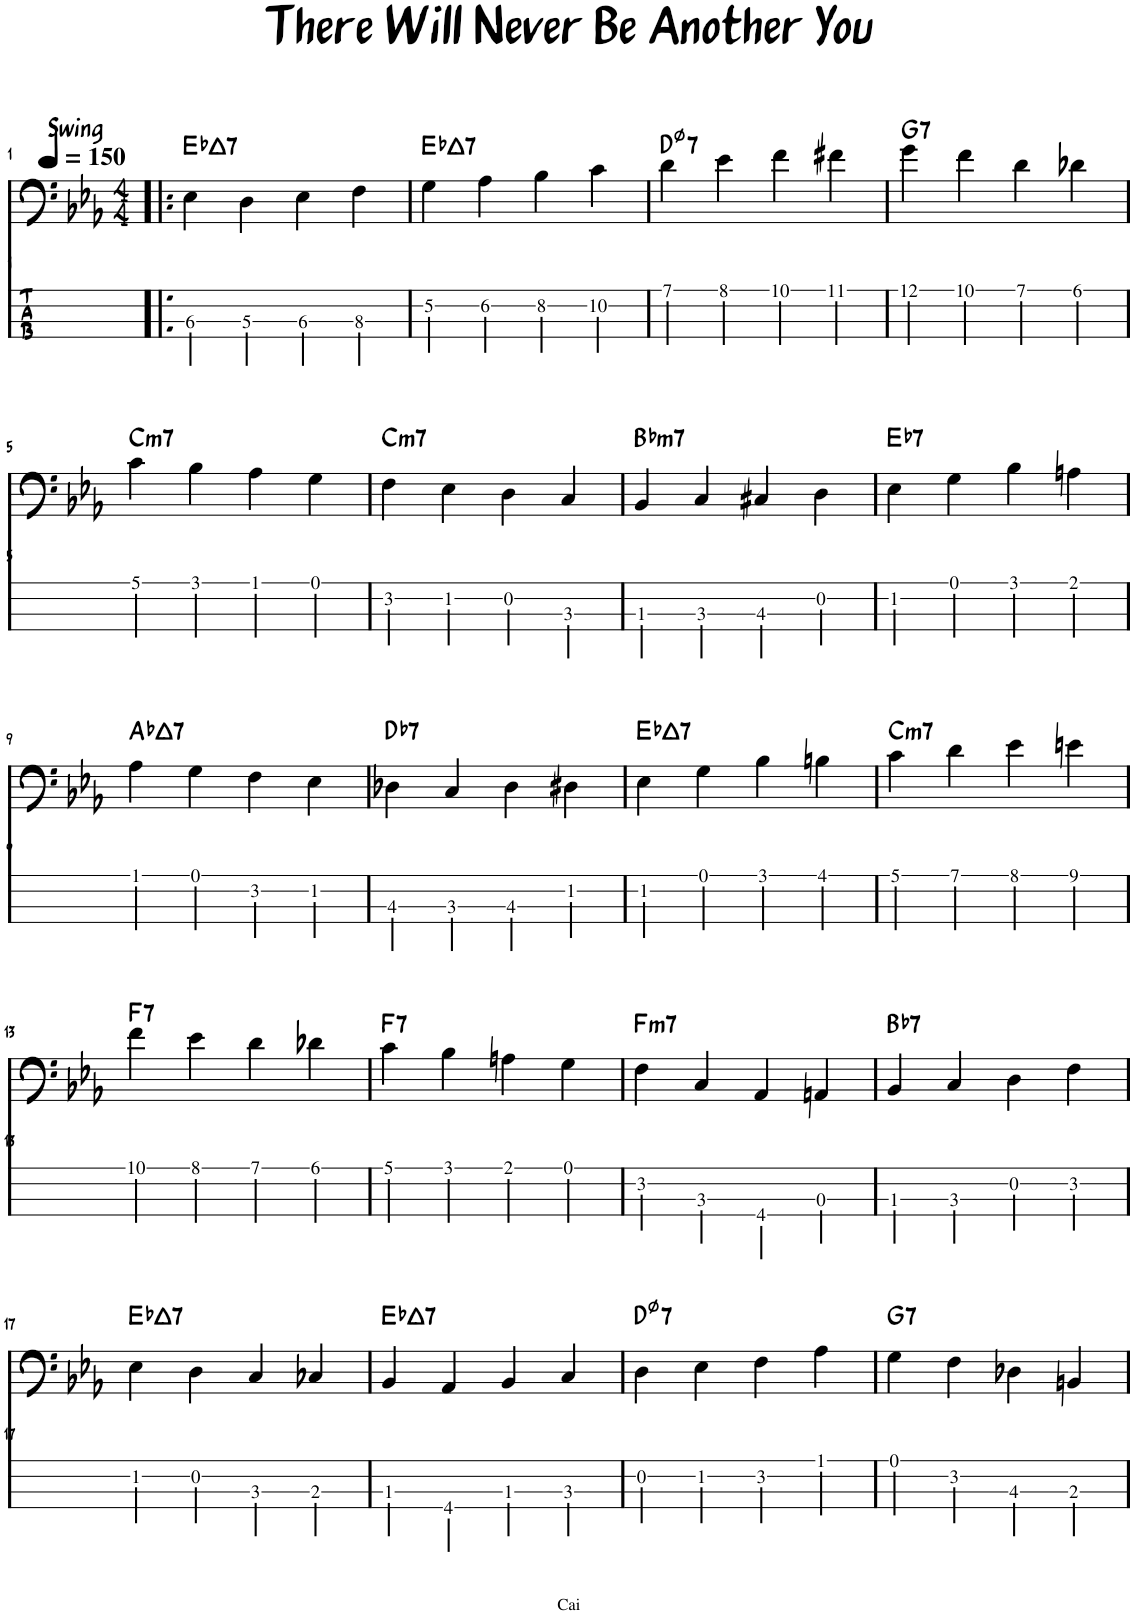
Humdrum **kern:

**kern	**kern	**harte
*part1	*part1	*part1
*staff2	*staff1	*
*I"电贝斯	*	*
*stria4	*	*
*	*clefF4	*
*Trd7c12	*Trd7c12	*
*k[b-e-a-]	*k[b-e-a-]	*
*M4/4	*M4/4	*
*MM150	*MM150	*
=1!|:	=1!|:	=1!|:
!	!LO:TX:a:B:t=Swing	!LO:H:kt=7
4E-\	4E-\	Eb:maj7
4D\	4D\	.
4E-\	4E-\	.
4F\	4F\	.
=2	=2	=2
!	!	!LO:H:kt=7
4G\	4G\	Eb:maj7
4A-\	4A-\	.
4B-\	4B-\	.
4c\	4c\	.
=3	=3	=3
!	!	!LO:H:kt=7
4d\	4d\	D:hdim7
4e-\	4e-\	.
4f\	4f\	.
4f#\	4f#X\	.
=4	=4	=4
!	!	!LO:H:kt=7
4g\	4g\	G:7
4f\	4f\	.
4d\	4d\	.
4d-\	4d-X\	.
!!LO:LB:g=z
=5	=5	=5
!	!	!LO:H:kt=m7
4c\	4c\	C:min7
4B-\	4B-\	.
4A-\	4A-\	.
4G\	4G\	.
=6	=6	=6
!	!	!LO:H:kt=m7
4F\	4F\	C:min7
4E-\	4E-\	.
4D\	4D\	.
4C\	4C/	.
=7	=7	=7
!	!	!LO:H:kt=m7
4BB-\	4BB-/	Bb:min7
4C\	4C/	.
4C#\	4C#X/	.
4D\	4D\	.
=8	=8	=8
!	!	!LO:H:kt=7
4E-\	4E-\	Eb:7
4G\	4G\	.
4B-\	4B-\	.
4A\	4An\	.
!!LO:LB:g=z
=9	=9	=9
!	!	!LO:H:kt=7
4A-\	4A-\	Ab:maj7
4G\	4G\	.
4F\	4F\	.
4E-\	4E-\	.
=10	=10	=10
!	!	!LO:H:kt=7
4D-\	4D-X\	Db:7
4C\	4C/	.
4D-\	4D-\	.
4D#\	4D#X\	.
=11	=11	=11
!	!	!LO:H:kt=7
4E-\	4E-\	Eb:maj7
4G\	4G\	.
4B-\	4B-\	.
4B\	4Bn\	.
=12	=12	=12
!	!	!LO:H:kt=m7
4c\	4c\	C:min7
4d\	4d\	.
4e-\	4e-\	.
4e\	4en\	.
!!LO:LB:g=z
=13	=13	=13
!	!	!LO:H:kt=7
4f\	4f\	F:7
4e-\	4e-\	.
4d\	4d\	.
4d-\	4d-X\	.
=14	=14	=14
!	!	!LO:H:kt=7
4c\	4c\	F:7
4B-\	4B-\	.
4A\	4An\	.
4G\	4G\	.
=15	=15	=15
!	!	!LO:H:kt=m7
4F\	4F\	F:min7
4C\	4C/	.
4AA-\	4AA-/	.
4AA\	4AAn/	.
=16	=16	=16
!	!	!LO:H:kt=7
4BB-\	4BB-/	Bb:7
4C\	4C/	.
4D\	4D\	.
4F\	4F\	.
!!LO:LB:g=z
=17	=17	=17
!	!	!LO:H:kt=7
4E-\	4E-\	Eb:maj7
4D\	4D\	.
4C\	4C/	.
4C-\	4C-X/	.
=18	=18	=18
!	!	!LO:H:kt=7
4BB-\	4BB-/	Eb:maj7
4AA-\	4AA-/	.
4BB-\	4BB-/	.
4C\	4C/	.
=19	=19	=19
!	!	!LO:H:kt=7
4D\	4D\	D:hdim7
4E-\	4E-\	.
4F\	4F\	.
4A-\	4A-\	.
=20	=20	=20
!	!	!LO:H:kt=7
4G\	4G\	G:7
4F\	4F\	.
4D-\	4D-X\	.
4BB\	4BBn/	.
=	=	=
*-	*-	*-
